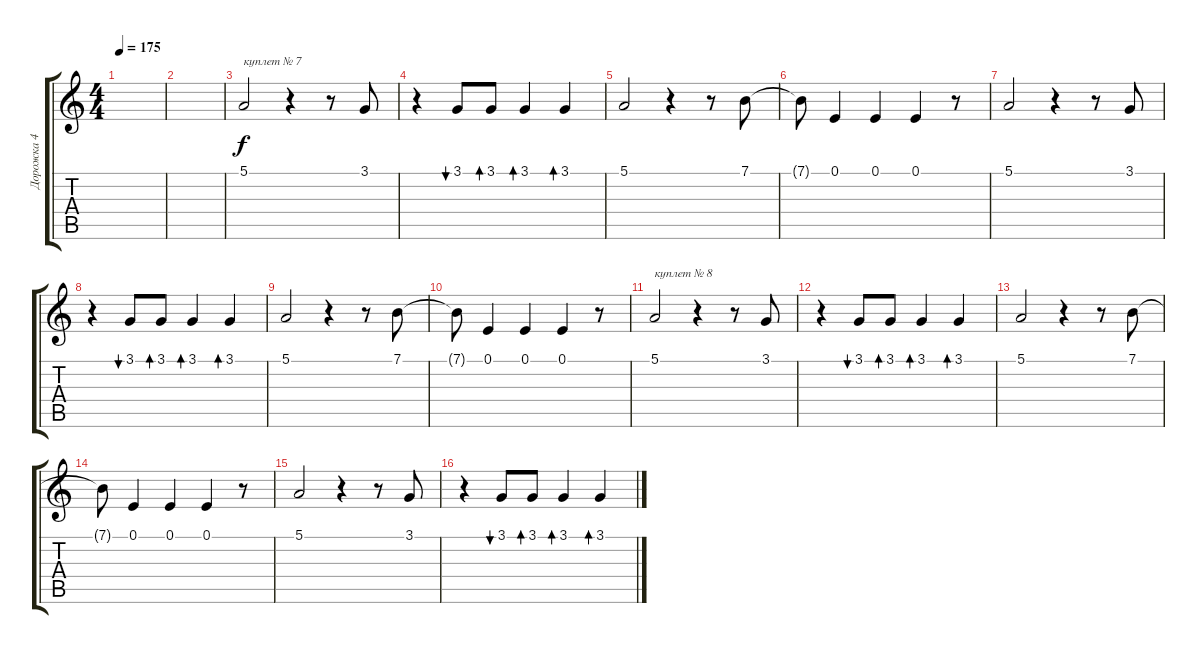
\track ("Дорожка 4" "Дорожка 4") {instrument viola}
\staff {score tabs}
\tuning (E4 B3 G3 D3 A2 E2) {hide}
\ts (4 4)
\tempo 175
\clef g2
\ks c
|
|
5.1.2{txt "куплет № 7"} r.4 r.8 3.1.8 |
r.4 3.1.8{bu 60} 3.1.8{bd 60} 3.1.4{bd 60} 3.1.4{bd 60} |
5.1.2 r.4 r.8 7.1.8 |
7.1{t}.8 0.1.4 0.1.4 0.1.4 r.8 |
5.1.2 r.4 r.8 3.1.8 |
r.4 3.1.8{bu 60} 3.1.8{bd 60} 3.1.4{bd 60} 3.1.4{bd 60} |
5.1.2 r.4 r.8 7.1.8 |
7.1{t}.8 0.1.4 0.1.4 0.1.4 r.8 |
5.1.2{txt "куплет № 8"} r.4 r.8 3.1.8 |
r.4 3.1.8{bu 60} 3.1.8{bd 60} 3.1.4{bd 60} 3.1.4{bd 60} |
5.1.2 r.4 r.8 7.1.8 |
7.1{t}.8 0.1.4 0.1.4 0.1.4 r.8 |
5.1.2 r.4 r.8 3.1.8 |
r.4 3.1.8{bu 60} 3.1.8{bd 60} 3.1.4{bd 60} 3.1.4{bd 60}
